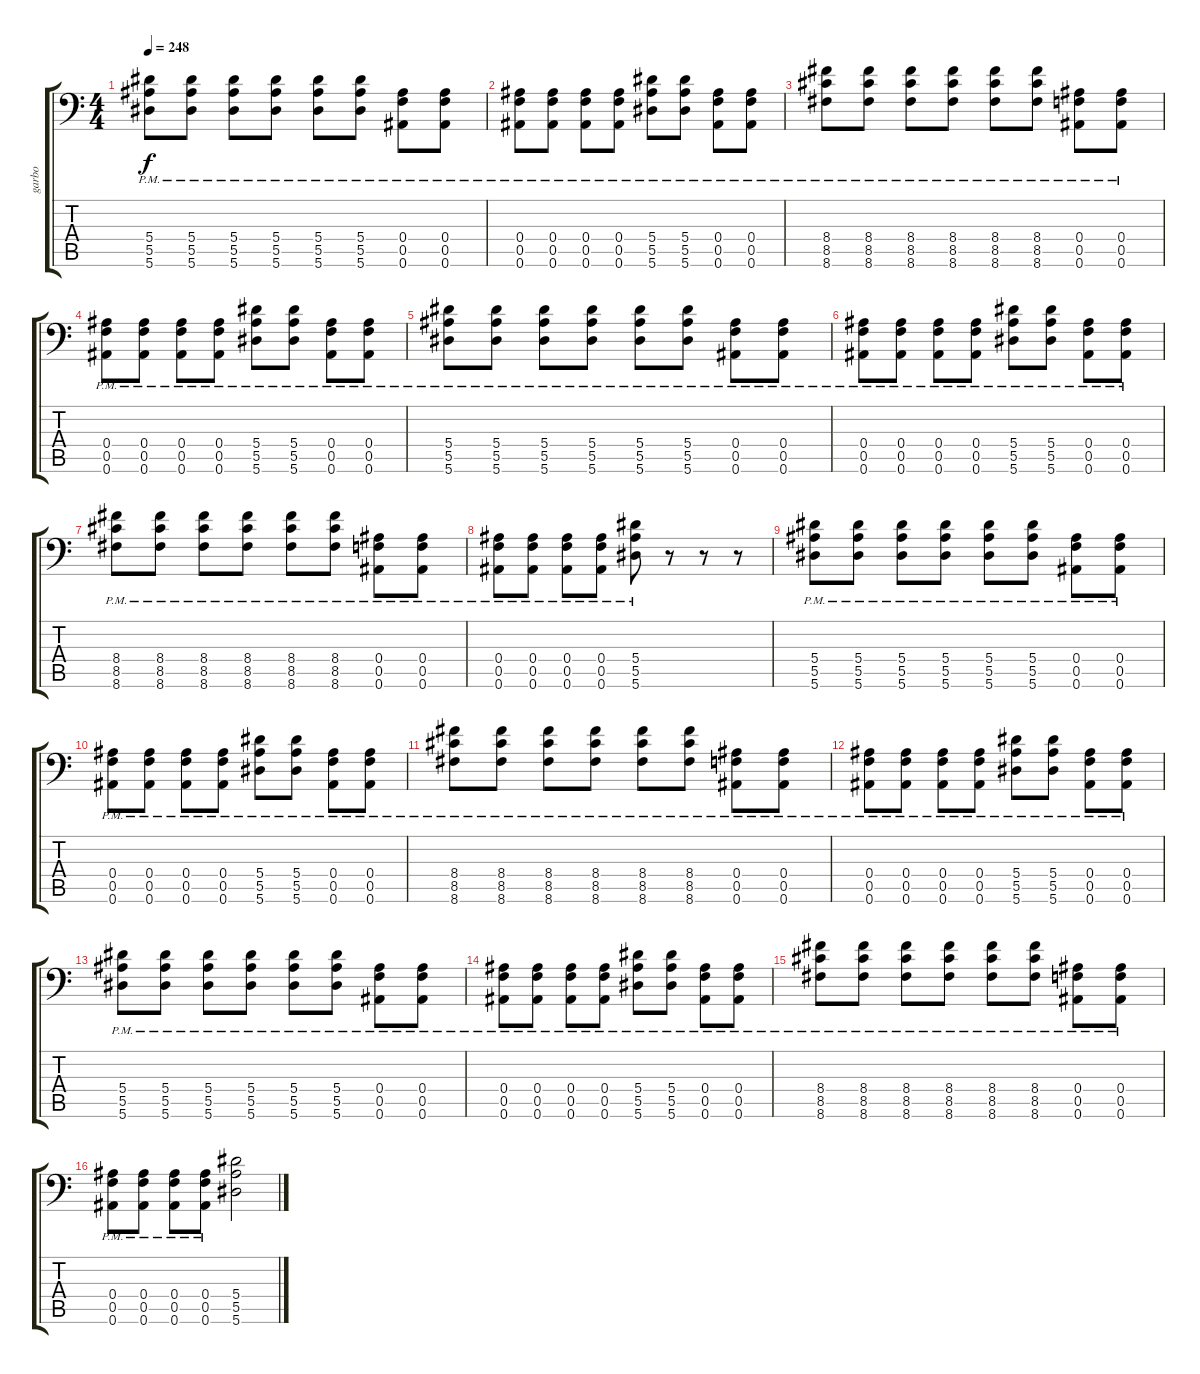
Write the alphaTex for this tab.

\track ("garbo" "garbo") {instrument overdrivenguitar}
\staff {score tabs}
\tuning (C4 G3 Eb3 Bb2 F2 Bb1) {hide}
\ts (4 4)
\tempo 248
\clef f4
\ks c
(5.4 5.5{pm} 5.6{pm}).8{dy f} (5.4 5.5{pm} 5.6{pm}).8 (5.4 5.5{pm} 5.6{pm}).8 (5.4 5.5{pm} 5.6{pm}).8 (5.4 5.5{pm} 5.6{pm}).8 (5.4 5.5{pm} 5.6{pm}).8 (0.4 0.5{pm} 0.6{pm}).8 (0.4 0.5{pm} 0.6{pm}).8 |
(0.4 0.5{pm} 0.6{pm}).8 (0.4 0.5{pm} 0.6{pm}).8 (0.4 0.5{pm} 0.6{pm}).8 (0.4 0.5{pm} 0.6{pm}).8 (5.4 5.5{pm} 5.6{pm}).8 (5.4 5.5{pm} 5.6{pm}).8 (0.4 0.5{pm} 0.6{pm}).8 (0.4 0.5{pm} 0.6{pm}).8 |
(8.4 8.5{pm} 8.6{pm}).8 (8.4 8.5{pm} 8.6{pm}).8 (8.4 8.5{pm} 8.6{pm}).8 (8.4 8.5{pm} 8.6{pm}).8 (8.4 8.5{pm} 8.6{pm}).8 (8.4 8.5{pm} 8.6{pm}).8 (0.4 0.5{pm} 0.6{pm}).8 (0.4 0.5{pm} 0.6{pm}).8 |
(0.4 0.5{pm} 0.6{pm}).8 (0.4 0.5{pm} 0.6{pm}).8 (0.4 0.5{pm} 0.6{pm}).8 (0.4 0.5{pm} 0.6{pm}).8 (5.4 5.5{pm} 5.6{pm}).8 (5.4 5.5{pm} 5.6{pm}).8 (0.4 0.5{pm} 0.6{pm}).8 (0.4 0.5{pm} 0.6{pm}).8 |
(5.4 5.5{pm} 5.6{pm}).8 (5.4 5.5{pm} 5.6{pm}).8 (5.4 5.5{pm} 5.6{pm}).8 (5.4 5.5{pm} 5.6{pm}).8 (5.4 5.5{pm} 5.6{pm}).8 (5.4 5.5{pm} 5.6{pm}).8 (0.4 0.5{pm} 0.6{pm}).8 (0.4 0.5{pm} 0.6{pm}).8 |
(0.4 0.5{pm} 0.6{pm}).8 (0.4 0.5{pm} 0.6{pm}).8 (0.4 0.5{pm} 0.6{pm}).8 (0.4 0.5{pm} 0.6{pm}).8 (5.4 5.5{pm} 5.6{pm}).8 (5.4 5.5{pm} 5.6{pm}).8 (0.4 0.5{pm} 0.6{pm}).8 (0.4 0.5{pm} 0.6{pm}).8 |
(8.4 8.5{pm} 8.6{pm}).8 (8.4 8.5{pm} 8.6{pm}).8 (8.4 8.5{pm} 8.6{pm}).8 (8.4 8.5{pm} 8.6{pm}).8 (8.4 8.5{pm} 8.6{pm}).8 (8.4 8.5{pm} 8.6{pm}).8 (0.4 0.5{pm} 0.6{pm}).8 (0.4 0.5{pm} 0.6{pm}).8 |
(0.4 0.5{pm} 0.6{pm}).8 (0.4 0.5{pm} 0.6{pm}).8 (0.4 0.5{pm} 0.6{pm}).8 (0.4 0.5{pm} 0.6{pm}).8 (5.4 5.5{pm} 5.6{pm}).8 r.8 r.8 r.8 |
(5.4 5.5{pm} 5.6{pm}).8 (5.4 5.5{pm} 5.6{pm}).8 (5.4 5.5{pm} 5.6{pm}).8 (5.4 5.5{pm} 5.6{pm}).8 (5.4 5.5{pm} 5.6{pm}).8 (5.4 5.5{pm} 5.6{pm}).8 (0.4 0.5{pm} 0.6{pm}).8 (0.4 0.5{pm} 0.6{pm}).8 |
(0.4 0.5{pm} 0.6{pm}).8 (0.4 0.5{pm} 0.6{pm}).8 (0.4 0.5{pm} 0.6{pm}).8 (0.4 0.5{pm} 0.6{pm}).8 (5.4 5.5{pm} 5.6{pm}).8 (5.4 5.5{pm} 5.6{pm}).8 (0.4 0.5{pm} 0.6{pm}).8 (0.4 0.5{pm} 0.6{pm}).8 |
(8.4 8.5{pm} 8.6{pm}).8 (8.4 8.5{pm} 8.6{pm}).8 (8.4 8.5{pm} 8.6{pm}).8 (8.4 8.5{pm} 8.6{pm}).8 (8.4 8.5{pm} 8.6{pm}).8 (8.4 8.5{pm} 8.6{pm}).8 (0.4 0.5{pm} 0.6{pm}).8 (0.4 0.5{pm} 0.6{pm}).8 |
(0.4 0.5{pm} 0.6{pm}).8 (0.4 0.5{pm} 0.6{pm}).8 (0.4 0.5{pm} 0.6{pm}).8 (0.4 0.5{pm} 0.6{pm}).8 (5.4 5.5{pm} 5.6{pm}).8 (5.4 5.5{pm} 5.6{pm}).8 (0.4 0.5{pm} 0.6{pm}).8 (0.4 0.5{pm} 0.6{pm}).8 |
(5.4 5.5{pm} 5.6{pm}).8 (5.4 5.5{pm} 5.6{pm}).8 (5.4 5.5{pm} 5.6{pm}).8 (5.4 5.5{pm} 5.6{pm}).8 (5.4 5.5{pm} 5.6{pm}).8 (5.4 5.5{pm} 5.6{pm}).8 (0.4 0.5{pm} 0.6{pm}).8 (0.4 0.5{pm} 0.6{pm}).8 |
(0.4 0.5{pm} 0.6{pm}).8 (0.4 0.5{pm} 0.6{pm}).8 (0.4 0.5{pm} 0.6{pm}).8 (0.4 0.5{pm} 0.6{pm}).8 (5.4 5.5{pm} 5.6{pm}).8 (5.4 5.5{pm} 5.6{pm}).8 (0.4 0.5{pm} 0.6{pm}).8 (0.4 0.5{pm} 0.6{pm}).8 |
(8.4 8.5{pm} 8.6{pm}).8 (8.4 8.5{pm} 8.6{pm}).8 (8.4 8.5{pm} 8.6{pm}).8 (8.4 8.5{pm} 8.6{pm}).8 (8.4 8.5{pm} 8.6{pm}).8 (8.4 8.5{pm} 8.6{pm}).8 (0.4 0.5{pm} 0.6{pm}).8 (0.4 0.5{pm} 0.6{pm}).8 |
(0.4 0.5{pm} 0.6{pm}).8 (0.4 0.5{pm} 0.6{pm}).8 (0.4 0.5{pm} 0.6{pm}).8 (0.4 0.5{pm} 0.6{pm}).8 (5.4 5.5 5.6).2
